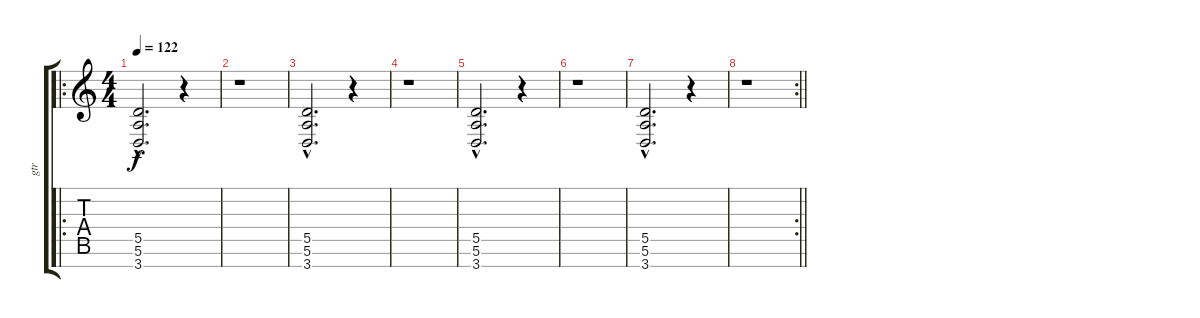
\track ("gtr" "gtr") {instrument overdrivenguitar}
\staff {score tabs}
\tuning (E4 B3 G3 D3 A2 E2 B1) {hide}
\ro
\ts (4 4)
\tempo 122
\clef g2
\ks c
(5.5{hac} 5.6{hac} 3.7{hac}).2{d dy f} r.4 |
r.1 |
(5.5{hac} 5.6{hac} 3.7{hac}).2{d} r.4 |
r.1 |
(5.5{hac} 5.6{hac} 3.7{hac}).2{d} r.4 |
r.1 |
(5.5{hac} 5.6{hac} 3.7{hac}).2{d} r.4 |
\rc 2
\barLineRight lightlight
r.1
